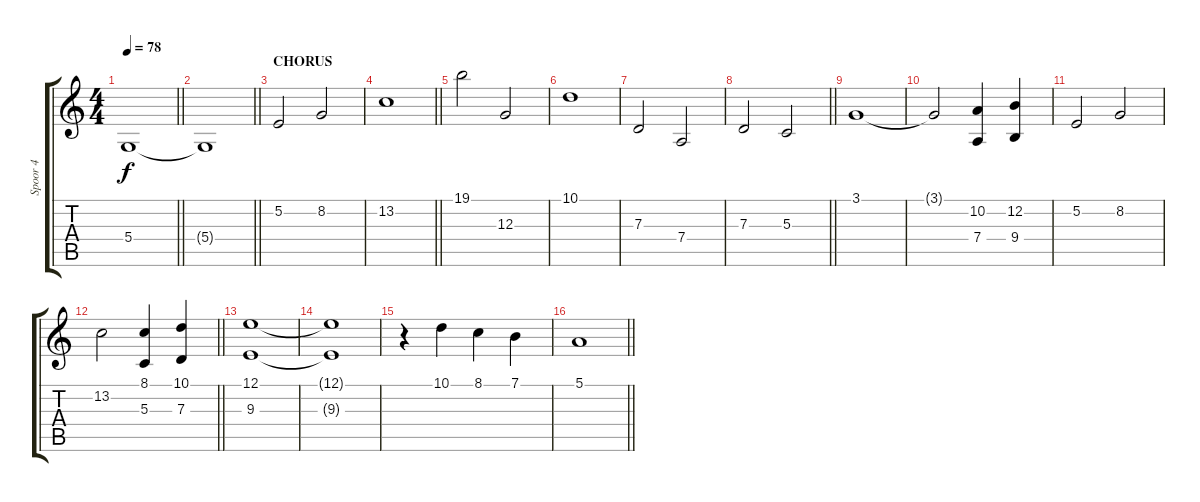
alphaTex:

\track ("Spoor 4" "Spoor 4") {instrument stringensemble1}
\staff {score tabs}
\tuning (E4 B3 G3 D3 A2 E2) {hide}
\ts (4 4)
\tempo 78
\clef g2
\barLineRight lightlight
\ks c
5.4.1{dy f} |
\barLineRight lightlight
5.4{t}.1 |
\section ("" "CHORUS")
5.2.2 8.2.2 |
\barLineRight lightlight
13.2.1 |
19.1.2 12.3.2 |
10.1.1 |
7.3.2 7.4.2 |
\barLineRight lightlight
7.3.2 5.3.2 |
3.1.1 |
3.1{t}.2 (10.2 7.4).4 (12.2 9.4).4 |
5.2.2 8.2.2 |
\barLineRight lightlight
13.2.2 (8.1 5.3).4 (10.1 7.3).4 |
(12.1 9.3).1 |
(12.1{t} 9.3{t}).1 |
r.4 10.1.4 8.1.4 7.1.4 |
\barLineRight lightlight
5.1.1
